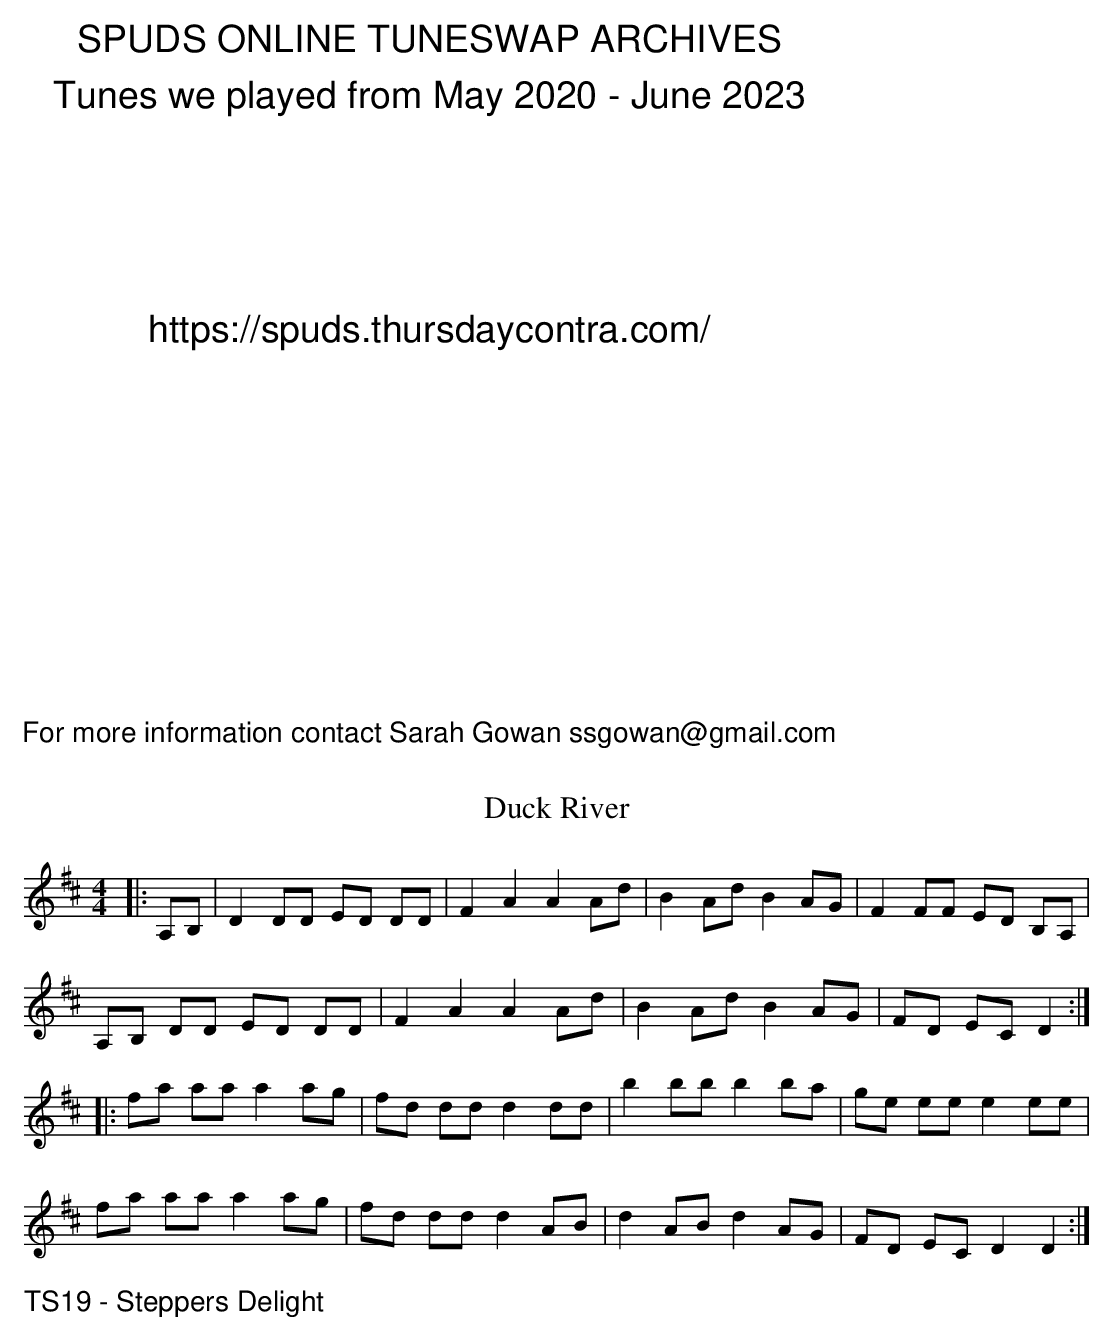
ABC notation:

X:1
T:Duck River
M:4/4
L:1/8
K:Dmaj
|:A,B,|D2 DD ED DD|F2 A2 A2 Ad|B2 Ad B2 AG |F2 FF ED B,A,|
A,B, DD ED DD|F2 A2 A2 Ad|B2 Ad B2 AG|FD EC D2:|
|:fa aa a2 ag|fd dd d2 dd|b2 bb b2 ba|ge ee e2 ee|
fa aa a2 ag|fd dd d2 AB|d2 AB d2 AG|FD EC D2 D2:|
